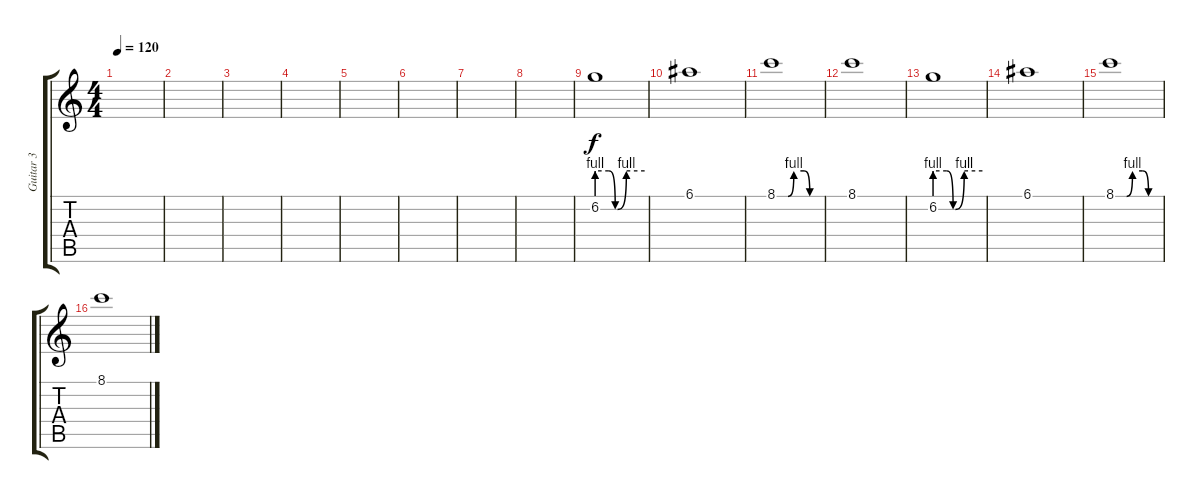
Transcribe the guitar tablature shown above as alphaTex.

\track ("Guitar 3" "Guitar 3") {instrument distortionguitar}
\staff {score tabs}
\tuning (E4 B3 G3 D3 A2 E2) {hide}
\ts (4 4)
\tempo 120
\clef g2
\ks c
|
|
|
|
|
|
|
|
6.2{be (custom 0 4 15 4 23 0 26 0 37 4 60 4)}.1 |
6.1.1 |
8.1{be (custom 0 0 15 0 23 4 37 4 45 0 60 0)}.1 |
8.1.1 |
6.2{be (custom 0 4 15 4 23 0 26 0 37 4 60 4)}.1 |
6.1.1 |
8.1{be (custom 0 0 15 0 23 4 37 4 45 0 60 0)}.1 |
8.1.1
